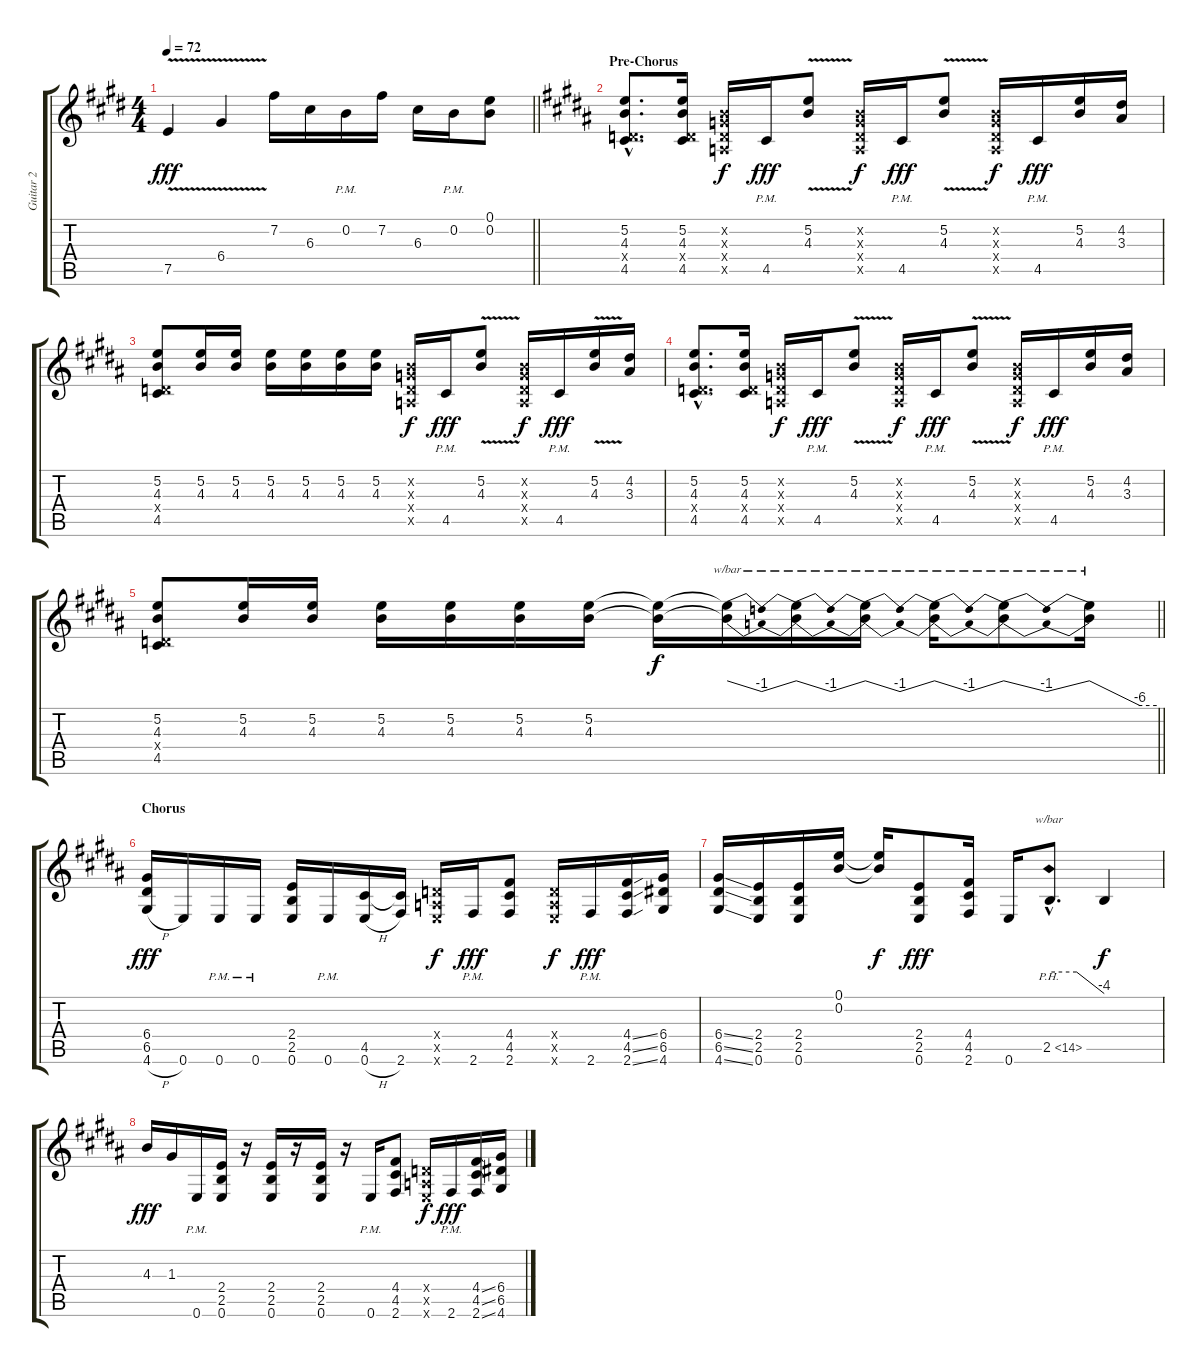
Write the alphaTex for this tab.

\track ("Guitar 2" "Guitar 2") {instrument distortionguitar}
\staff {score tabs}
\tuning (E4 B3 G3 D3 A2 E2) {hide}
\ts (4 4)
\tempo 72
\clef g2
\barLineRight lightlight
\ks e
7.5{v}.4{dy fff} 6.4{v}.4 7.2.16 6.3.16 0.2{pm}.16 7.2.16 6.3.16 0.2{pm}.16 (0.1 0.2).8 |
\section ("" "Pre-Chorus")
\ks b
(5.2{hac} 4.3{hac} 0.4{hac x} 4.5{hac}).8{d volume 13} (5.2 4.3 0.4{x} 4.5).16 (0.2{x} 0.3{x} 0.4{x} 0.5{x}).16{dy f} 4.5{pm}.16{dy fff} (5.2{v} 4.3{v}).8 (0.2{x} 0.3{x} 0.4{x} 0.5{x}).16{dy f} 4.5{pm}.16{dy fff} (5.2{v} 4.3{v}).8 (0.2{x} 0.3{x} 0.4{x} 0.5{x}).16{dy f} 4.5{pm}.16{dy fff} (5.2 4.3).16 (4.2 3.3).16 |
(5.2 4.3 0.4{x} 4.5).8 (5.2 4.3).16 (5.2 4.3).16 (5.2 4.3).16 (5.2 4.3).16 (5.2 4.3).16 (5.2 4.3).16 (0.2{x} 0.3{x} 0.4{x} 0.5{x}).16{dy f} 4.5{pm}.16{dy fff} (5.2{v} 4.3{v}).8 (0.2{x} 0.3{x} 0.4{x} 0.5{x}).16{dy f} 4.5{pm}.16{dy fff} (5.2{v} 4.3{v}).16 (4.2 3.3).16 |
(5.2{hac} 4.3{hac} 0.4{hac x} 4.5{hac}).8{d} (5.2 4.3 0.4{x} 4.5).16 (0.2{x} 0.3{x} 0.4{x} 0.5{x}).16{dy f} 4.5{pm}.16{dy fff} (5.2{v} 4.3{v}).8 (0.2{x} 0.3{x} 0.4{x} 0.5{x}).16{dy f} 4.5{pm}.16{dy fff} (5.2{v} 4.3{v}).8 (0.2{x} 0.3{x} 0.4{x} 0.5{x}).16{dy f} 4.5{pm}.16{dy fff} (5.2 4.3).16 (4.2 3.3).16 |
\barLineRight lightlight
(5.2 4.3 0.4{x} 4.5).8 (5.2 4.3).16 (5.2 4.3).16 (5.2 4.3).16 (5.2 4.3).16 (5.2 4.3).16 (5.2 4.3).16 (5.2{t} 4.3{t}).16{dy f} (5.2{t} 4.3{t}).16{tbe (dip default 0 0 30 -4 60 0)} (5.2{t} 4.3{t}).16{tbe (dip default 0 0 30 -4 60 0)} (5.2{t} 4.3{t}).16{tbe (dip default 0 0 30 -4 60 0)} (5.2{t} 4.3{t}).16{tbe (dip default 0 0 30 -4 60 0)} (5.2{t} 4.3{t}).8{tbe (dip default 0 0 30 -4 60 0)} (5.2{t} 4.3{t}).16{tbe (custom default 0 0 45 -24 60 -24)} |
\section ("" "Chorus")
(6.4 6.5 4.6{h}).16{dy fff} 0.6.16 0.6{pm}.16 0.6{pm}.16 (2.4 2.5 0.6).16 0.6{pm}.16 (4.5 0.6{h}).16 (4.5{t} 2.6).16 (0.4{x} 0.5{x} 0.6{x}).16{dy f} 2.6{pm}.16{dy fff} (4.4 4.5 2.6).8 (0.4{x} 0.5{x} 0.6{x}).16{dy f} 2.6{pm}.16{dy fff} (4.4{ss} 4.5{ss} 2.6{ss}).16 (6.4 6.5 4.6).16 |
(6.4{ss} 6.5{ss} 4.6{ss}).16 (2.4 2.5 0.6).16 (2.4 2.5 0.6).16 (0.1 0.2).16 (0.1{t} 0.2{t}).16{dy f} (2.4 2.5 0.6).8{dy fff} (4.4 4.5 2.6).16 0.6.16 2.5{ph 12 hac}.8{d tbe (custom default 0 0 30 0 60 -16)} 2.5{t}.4{dy f} |
4.3.16{dy fff} 1.3.16 0.6{pm}.16 (2.4 2.5 0.6).16 r.16 (2.4 2.5 0.6).16 r.16 (2.4 2.5 0.6).16 r.16 0.6{pm}.16 (4.4 4.5 2.6).8 (0.4{x} 0.5{x} 0.6{x}).16{dy f} 2.6{pm}.16{dy fff} (4.4{ss} 4.5{ss} 2.6{ss}).16 (6.4 6.5 4.6).16
